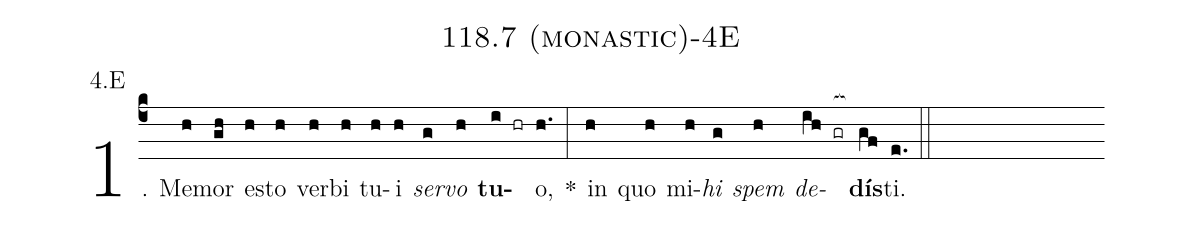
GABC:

name: 118.7 (monastic)-4E;
annotation: 4.E;
%%
(c4)1. Me(h)mor(gh) es(h)to(h) ver(h)bi(h) tu(h)i(h) <i>ser</i>(g)<i>vo</i>(h) <b>tu</b>(i hr)o,(h.) *(:) in(h) quo(h) mi(h)<i>hi</i>(g) <i>spem</i>(h) <i>de</i>(ih gr[ocb:1{])<b>dís</b>(gf[ocb:0}])ti.(e.) (::)
